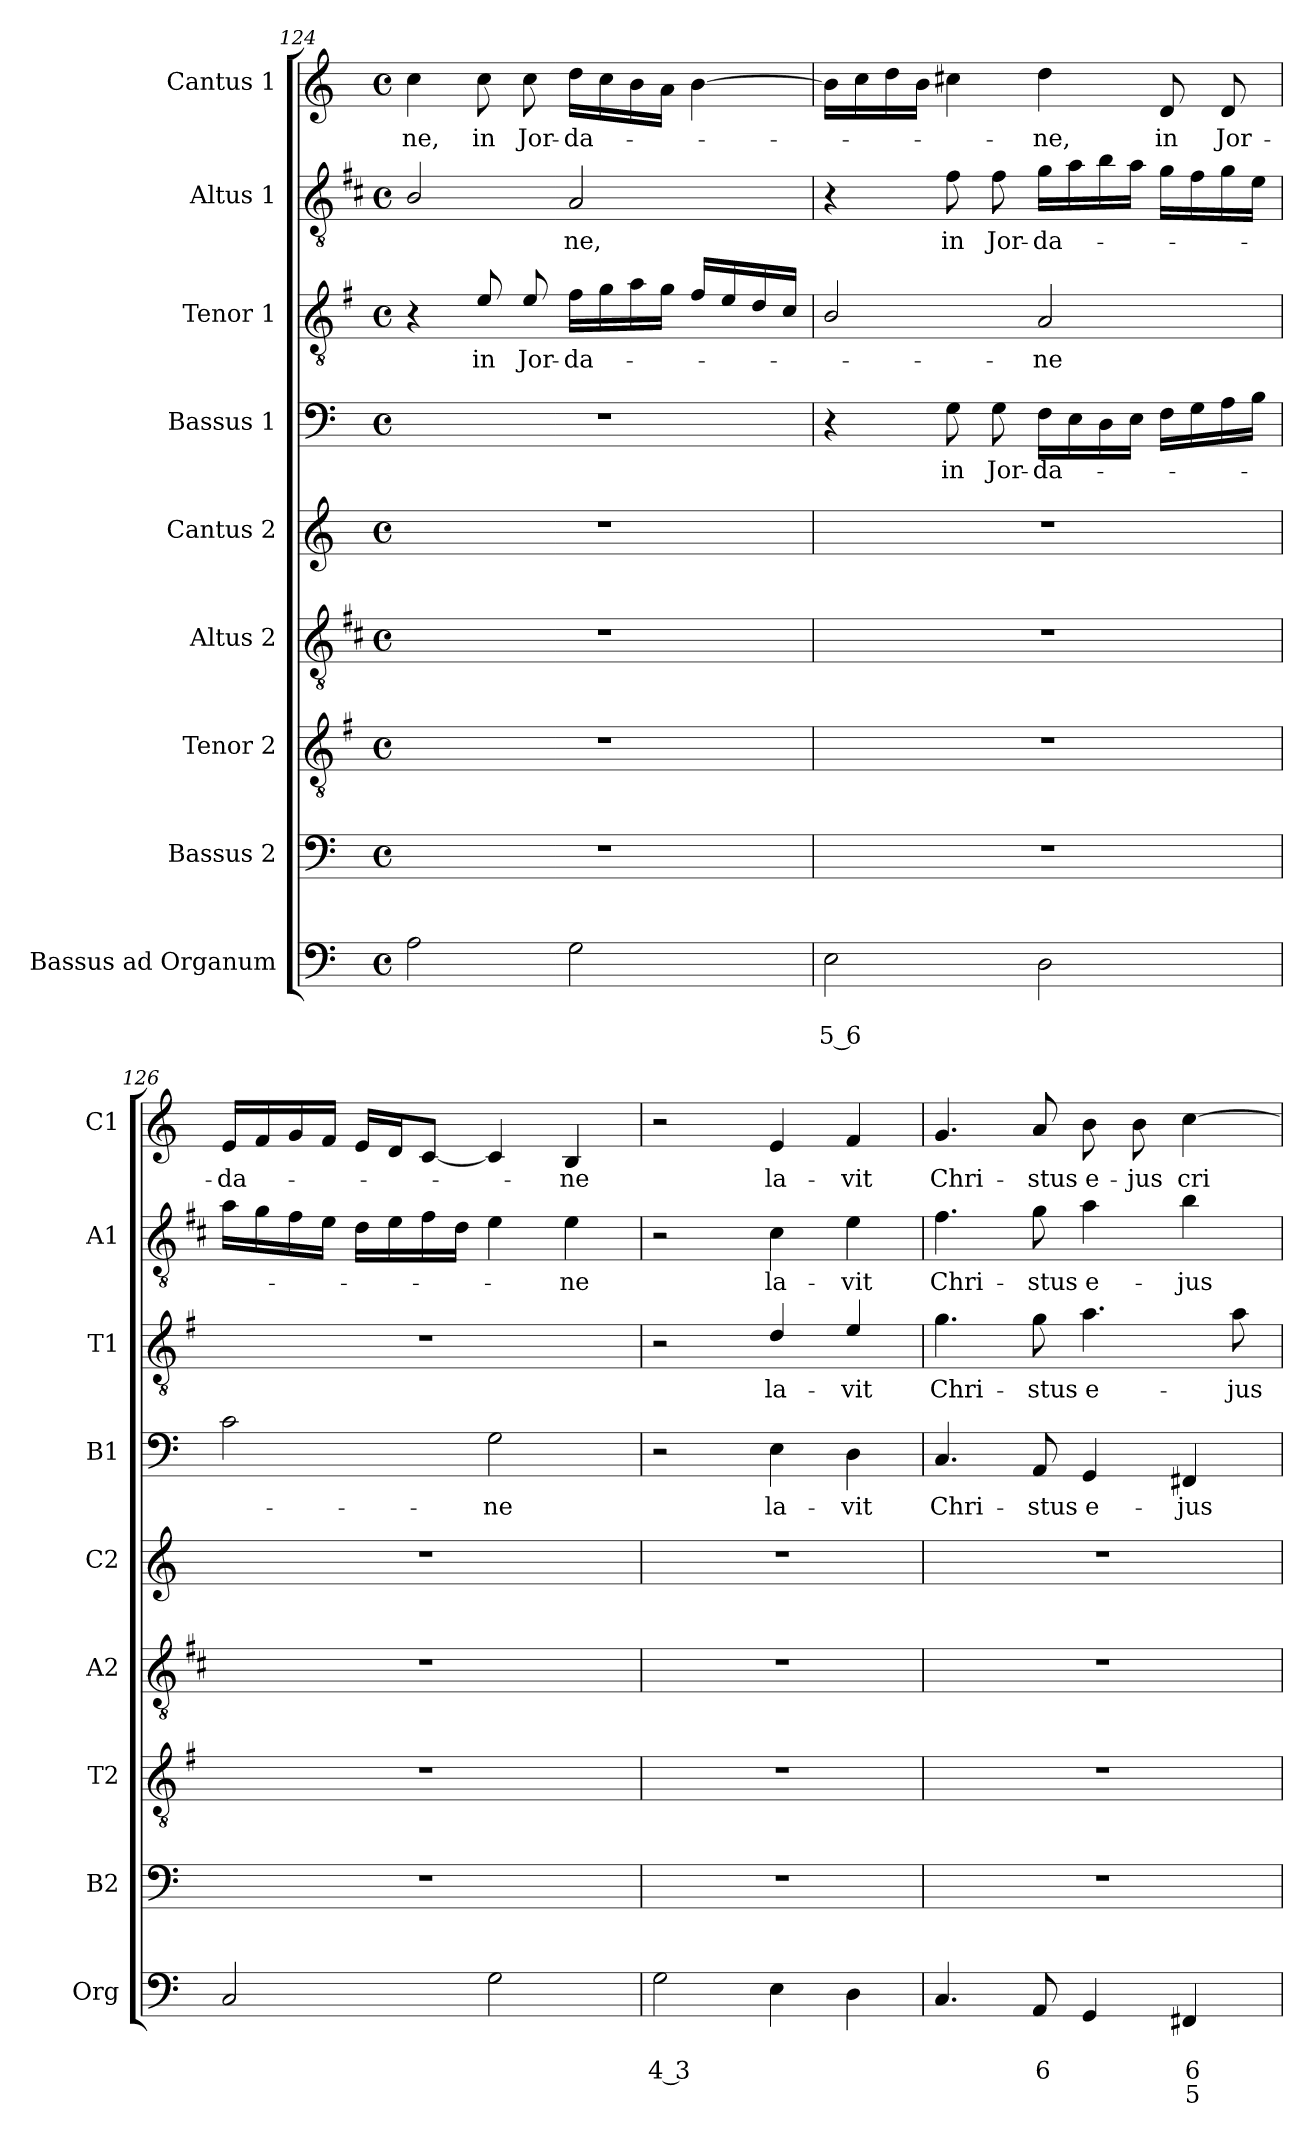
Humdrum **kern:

**kern	**text	**text	**text	**kern	**kern	**kern	**kern	**kern	**text	**kern	**text	**kern	**text	**kern	**text
*part9	*part9	*part9	*part9	*part8	*part7	*part6	*part5	*part4	*part4	*part3	*part3	*part2	*part2	*part1	*part1
*staff9	*staff9	*staff9	*staff9	*staff8	*staff7	*staff6	*staff5	*staff4	*staff4	*staff3	*staff3	*staff2	*staff2	*staff1	*staff1
*I"Bassus ad Organum	*	*	*	*I"Bassus 2	*I"Tenor 2	*I"Altus 2	*I"Cantus 2	*I"Bassus 1	*	*I"Tenor 1	*	*I"Altus 1	*	*I"Cantus 1	*
*I'Org	*	*	*	*I'B2	*I'T2	*I'A2	*I'C2	*I'B1	*	*I'T1	*	*I'A1	*	*I'C1	*
*clefF4	*	*	*	*clefF4	*clefGv2	*clefGv2	*clefG2	*clefF4	*	*clefGv2	*	*clefGv2	*	*clefG2	*
*	*	*	*	*	*ITrd4c7	*ITrd1c2	*	*	*	*ITrd4c7	*	*ITrd1c2	*	*	*
*k[]	*	*	*	*k[]	*k[]	*k[]	*k[]	*k[]	*	*k[]	*	*k[]	*	*k[]	*
*C:	*	*	*	*C:	*C:	*C:	*C:	*C:	*	*C:	*	*C:	*	*C:	*
*M4/4	*	*	*	*M4/4	*M4/4	*M4/4	*M4/4	*M4/4	*	*M4/4	*	*M4/4	*	*M4/4	*
*met(c)	*	*	*	*met(c)	*met(c)	*met(c)	*met(c)	*met(c)	*	*met(c)	*	*met(c)	*	*met(c)	*
=124	=124	=124	=124	=124	=124	=124	=124	=124	=124	=124	=124	=124	=124	=124	=124
!	!	!	!	!	!	!	!	!	!	!	!	!	!	!	!LO:LY:b
2A\	.	.	.	1r	1r	1r	1r	1r	.	4r	.	2A/	.	4cc\	-ne,
!	!	!	!	!	!	!	!	!	!	!	!LO:LY:b	!	!	!	!LO:LY:b
.	.	.	.	.	.	.	.	.	.	8A/	in	.	.	8cc\	in
!	!	!	!	!	!	!	!	!	!	!	!LO:LY:b	!	!	!	!LO:LY:b
.	.	.	.	.	.	.	.	.	.	8A/	Jor-	.	.	8cc\	Jor-
!	!	!	!	!	!	!	!	!	!	!	!LO:LY:b	!	!LO:LY:b	!	!LO:LY:b
2G\	.	.	.	.	.	.	.	.	.	16B\LL	-da-	2G/	-ne,	16dd\LL	-da-
.	.	.	.	.	.	.	.	.	.	16c\	.	.	.	16cc\	.
.	.	.	.	.	.	.	.	.	.	16d\	.	.	.	16b\	.
.	.	.	.	.	.	.	.	.	.	16c\JJ	.	.	.	16a\JJ	.
.	.	.	.	.	.	.	.	.	.	16B/LL	.	.	.	[4b\	.
.	.	.	.	.	.	.	.	.	.	16A/	.	.	.	.	.
.	.	.	.	.	.	.	.	.	.	16G/	.	.	.	.	.
.	.	.	.	.	.	.	.	.	.	16F/JJ	.	.	.	.	.
=125	=125	=125	=125	=125	=125	=125	=125	=125	=125	=125	=125	=125	=125	=125	=125
!	!	!LO:LY:b	!	!	!	!	!	!	!	!	!	!	!	!	!
2E\	.	5 6	.	1r	1r	1r	1r	4r	.	2E/	.	4r	.	16b\LL]	.
.	.	.	.	.	.	.	.	.	.	.	.	.	.	16cc\	.
.	.	.	.	.	.	.	.	.	.	.	.	.	.	16dd\	.
.	.	.	.	.	.	.	.	.	.	.	.	.	.	16b\JJ	.
!	!	!	!	!	!	!	!	!	!LO:LY:b	!	!	!	!LO:LY:b	!	!
.	.	.	.	.	.	.	.	8G\	in	.	.	8e\	in	4cc#X\	.
!	!	!	!	!	!	!	!	!	!LO:LY:b	!	!	!	!LO:LY:b	!	!
.	.	.	.	.	.	.	.	8G\	Jor-	.	.	8e\	Jor-	.	.
!	!	!	!	!	!	!	!	!	!LO:LY:b	!	!LO:LY:b	!	!LO:LY:b	!	!LO:LY:b
2D\	.	.	.	.	.	.	.	16F\LL	-da-	2D/	-ne	16f\LL	-da-	4dd\	-ne,
.	.	.	.	.	.	.	.	16E\	.	.	.	16g\	.	.	.
.	.	.	.	.	.	.	.	16D\	.	.	.	16a\	.	.	.
.	.	.	.	.	.	.	.	16E\JJ	.	.	.	16g\JJ	.	.	.
!	!	!	!	!	!	!	!	!	!	!	!	!	!	!	!LO:LY:b
.	.	.	.	.	.	.	.	16F\LL	.	.	.	16f\LL	.	8d/	in
.	.	.	.	.	.	.	.	16G\	.	.	.	16e\	.	.	.
!	!	!	!	!	!	!	!	!	!	!	!	!	!	!	!LO:LY:b
.	.	.	.	.	.	.	.	16A\	.	.	.	16f\	.	8d/	Jor-
.	.	.	.	.	.	.	.	16B\JJ	.	.	.	16d\JJ	.	.	.
!!LO:PB:g=z
=126	=126	=126	=126	=126	=126	=126	=126	=126	=126	=126	=126	=126	=126	=126	=126
!	!	!	!	!	!	!	!	!	!	!	!	!	!	!	!LO:LY:b
2C/	.	.	.	1r	1r	1r	1r	2c\	.	1r	.	16g\LL	.	16e/LL	-da-
.	.	.	.	.	.	.	.	.	.	.	.	16f\	.	16f/	.
.	.	.	.	.	.	.	.	.	.	.	.	16e\	.	16g/	.
.	.	.	.	.	.	.	.	.	.	.	.	16d\JJ	.	16f/JJ	.
.	.	.	.	.	.	.	.	.	.	.	.	16c\LL	.	16e/LL	.
.	.	.	.	.	.	.	.	.	.	.	.	16d\	.	16d/J	.
.	.	.	.	.	.	.	.	.	.	.	.	16e\	.	[8c/J	.
.	.	.	.	.	.	.	.	.	.	.	.	16c\JJ	.	.	.
!	!	!	!	!	!	!	!	!	!LO:LY:b	!	!	!	!	!	!
2G\	.	.	.	.	.	.	.	2G\	-ne	.	.	4d\	.	4c/]	.
!	!	!	!	!	!	!	!	!	!	!	!	!	!LO:LY:b	!	!LO:LY:b
.	.	.	.	.	.	.	.	.	.	.	.	4d\	-ne	4B/	-ne
=127	=127	=127	=127	=127	=127	=127	=127	=127	=127	=127	=127	=127	=127	=127	=127
!	!	!LO:LY:b	!	!	!	!	!	!	!	!	!	!	!	!	!
2G\	.	4 3	.	1r	1r	1r	1r	2r	.	2r	.	2r	.	2r	.
!	!	!	!	!	!	!	!	!	!LO:LY:b	!	!LO:LY:b	!	!LO:LY:b	!	!LO:LY:b
4E\	.	.	.	.	.	.	.	4E\	la-	4G/	la-	4B\	la-	4e/	la-
!	!	!	!	!	!	!	!	!	!LO:LY:b	!	!LO:LY:b	!	!LO:LY:b	!	!LO:LY:b
4D\	.	.	.	.	.	.	.	4D\	-vit	4A/	-vit	4d\	-vit	4f/	-vit
=128	=128	=128	=128	=128	=128	=128	=128	=128	=128	=128	=128	=128	=128	=128	=128
!	!	!	!	!	!	!	!	!	!LO:LY:b	!	!LO:LY:b	!	!LO:LY:b	!	!LO:LY:b
4.C/	.	.	.	1r	1r	1r	1r	4.C/	Chri-	4.c\	Chri-	4.e\	Chri-	4.g/	Chri-
!	!	!LO:LY:b	!	!	!	!	!	!	!LO:LY:b	!	!LO:LY:b	!	!LO:LY:b	!	!LO:LY:b
8AA/	.	6	.	.	.	.	.	8AA/	-stus	8c\	-stus	8f\	-stus	8a/	-stus
!	!	!	!	!	!	!	!	!	!LO:LY:b	!	!LO:LY:b	!	!LO:LY:b	!	!LO:LY:b
4GG/	.	.	.	.	.	.	.	4GG/	e-	4.d\	e-	4g\	e-	8b\	e-
!	!	!	!	!	!	!	!	!	!	!	!	!	!	!	!LO:LY:b
.	.	.	.	.	.	.	.	.	.	.	.	.	.	8b\	-jus
!	!	!LO:LY:b	!LO:LY:b	!	!	!	!	!	!LO:LY:b	!	!	!	!LO:LY:b	!	!LO:LY:b
4FF#X/	.	6	5	.	.	.	.	4FF#X/	-jus	.	.	4a\	-jus	[4cc\	cri-
!	!	!	!	!	!	!	!	!	!	!	!LO:LY:b	!	!	!	!
.	.	.	.	.	.	.	.	.	.	8d\	-jus	.	.	.	.
=	=	=	=	=	=	=	=	=	=	=	=	=	=	=	=
*-	*-	*-	*-	*-	*-	*-	*-	*-	*-	*-	*-	*-	*-	*-	*-
